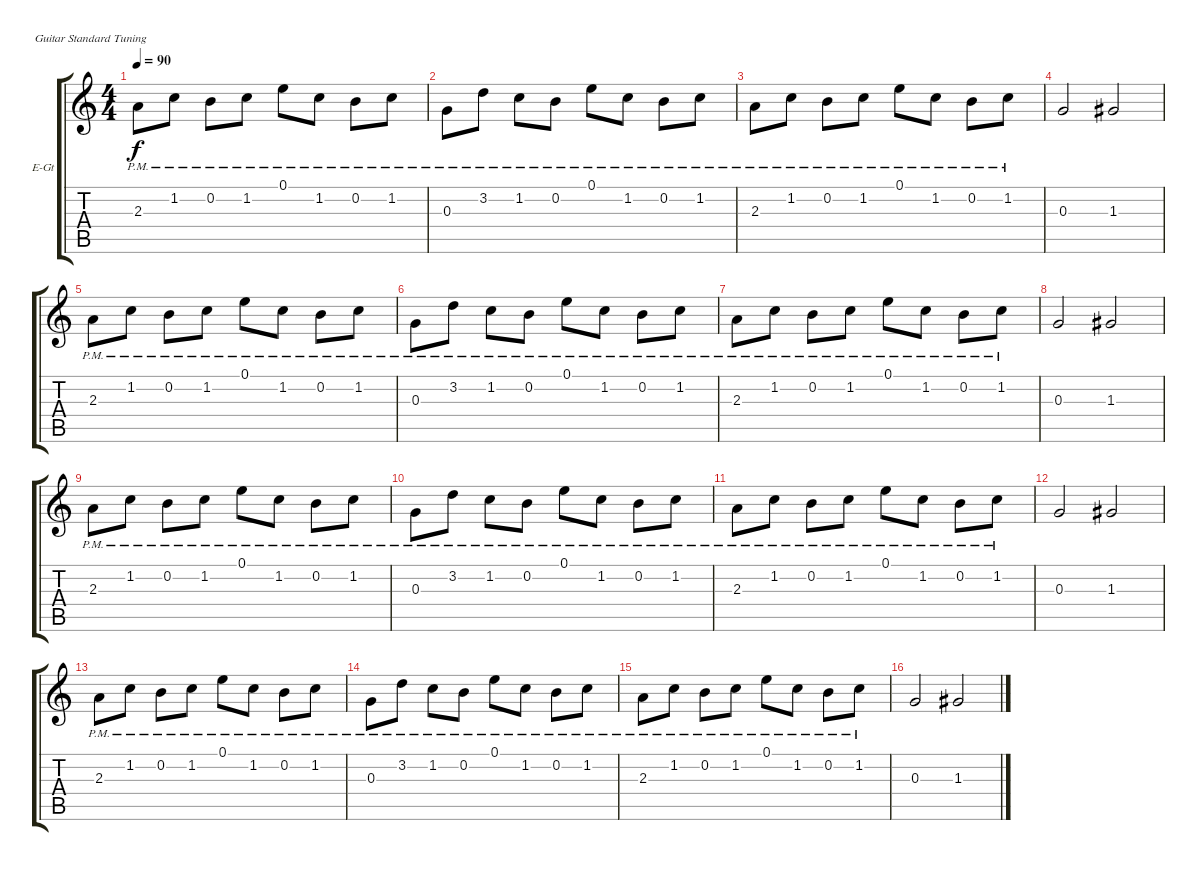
\defaultSystemsLayout 4
\bracketExtendMode groupsimilarinstruments
\firstSystemTrackNameOrientation horizontal
\otherSystemsTrackNameOrientation horizontal
\track ("Иван Алексеев(Noize MC)" "E-Gt") {instrument distortionguitar}
\staff {score tabs}
\tuning (E4 B3 G3 D3 A2 E2)
\ts (4 4)
\tempo 90
\clef g2
\ks c
2.3{pm}.8{dy f} 1.2{pm}.8 0.2{pm}.8 1.2{pm}.8 0.1{pm}.8 1.2{pm}.8 0.2{pm}.8 1.2{pm}.8 |
0.3{pm}.8 3.2{pm}.8 1.2{pm}.8 0.2{pm}.8 0.1{pm}.8 1.2{pm}.8 0.2{pm}.8 1.2{pm}.8 |
2.3{pm}.8 1.2{pm}.8 0.2{pm}.8 1.2{pm}.8 0.1{pm}.8 1.2{pm}.8 0.2{pm}.8 1.2{pm}.8 |
0.3.2 1.3.2 |
2.3{pm}.8 1.2{pm}.8 0.2{pm}.8 1.2{pm}.8 0.1{pm}.8 1.2{pm}.8 0.2{pm}.8 1.2{pm}.8 |
0.3{pm}.8 3.2{pm}.8 1.2{pm}.8 0.2{pm}.8 0.1{pm}.8 1.2{pm}.8 0.2{pm}.8 1.2{pm}.8 |
2.3{pm}.8 1.2{pm}.8 0.2{pm}.8 1.2{pm}.8 0.1{pm}.8 1.2{pm}.8 0.2{pm}.8 1.2{pm}.8 |
0.3.2 1.3.2 |
2.3{pm}.8 1.2{pm}.8 0.2{pm}.8 1.2{pm}.8 0.1{pm}.8 1.2{pm}.8 0.2{pm}.8 1.2{pm}.8 |
0.3{pm}.8 3.2{pm}.8 1.2{pm}.8 0.2{pm}.8 0.1{pm}.8 1.2{pm}.8 0.2{pm}.8 1.2{pm}.8 |
2.3{pm}.8 1.2{pm}.8 0.2{pm}.8 1.2{pm}.8 0.1{pm}.8 1.2{pm}.8 0.2{pm}.8 1.2{pm}.8 |
0.3.2 1.3.2 |
2.3{pm}.8 1.2{pm}.8 0.2{pm}.8 1.2{pm}.8 0.1{pm}.8 1.2{pm}.8 0.2{pm}.8 1.2{pm}.8 |
0.3{pm}.8 3.2{pm}.8 1.2{pm}.8 0.2{pm}.8 0.1{pm}.8 1.2{pm}.8 0.2{pm}.8 1.2{pm}.8 |
2.3{pm}.8 1.2{pm}.8 0.2{pm}.8 1.2{pm}.8 0.1{pm}.8 1.2{pm}.8 0.2{pm}.8 1.2{pm}.8 |
0.3.2 1.3.2
